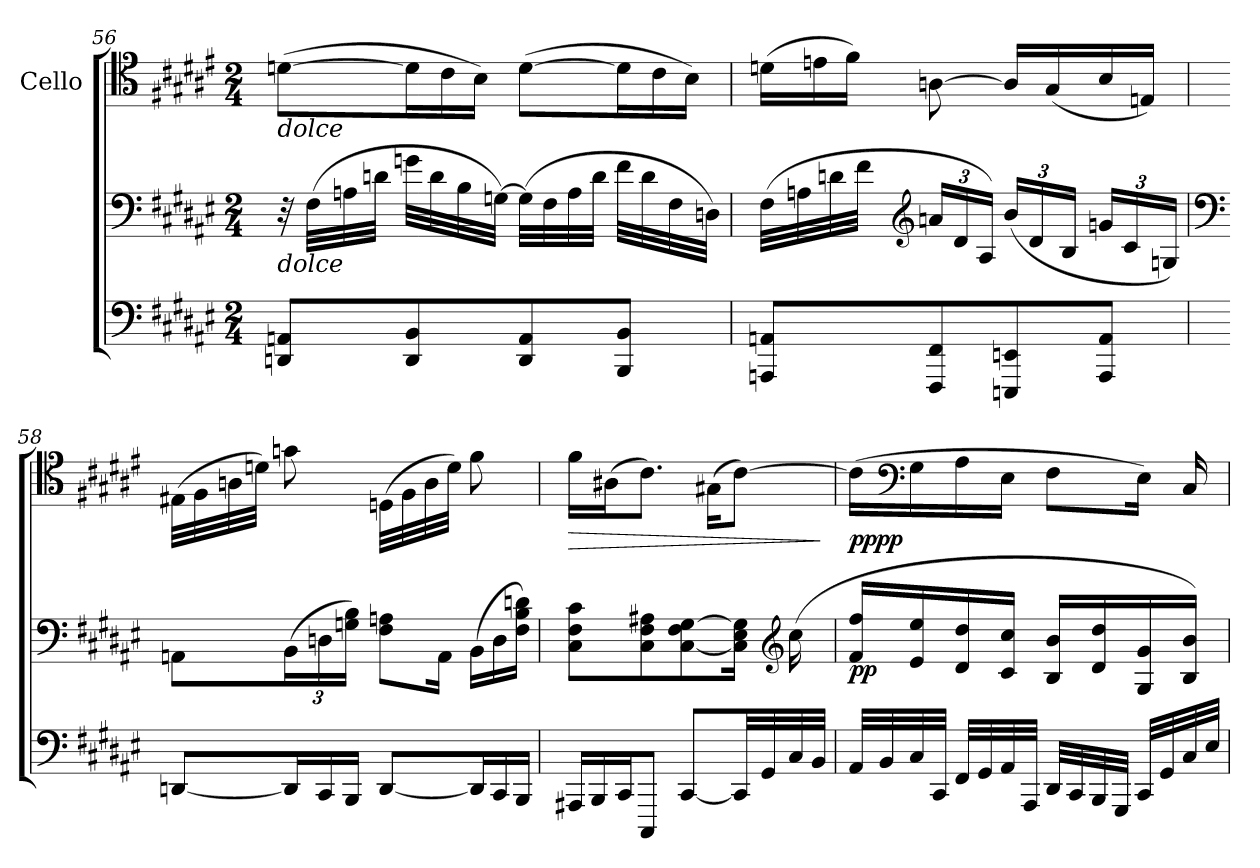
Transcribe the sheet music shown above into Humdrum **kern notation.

**kern	**kern	**dynam	**kern	**dynam
*part2	*part2	*part2	*part1	*part1
*staff3	*staff2	*staff2/3	*staff1	*staff1
*	*	*	*I"Cello	*
*clefF4	*clefF4	*	*clefC4	*
*k[f#c#g#d#a#e#]	*k[f#c#g#d#a#e#]	*	*k[f#c#g#d#a#e#]	*
*F#:	*F#:	*	*F#:	*
*M2/4	*M2/4	*	*M2/4	*
=56	=56	=56	=56	=56
!	!	!	!LO:TX:b:i:t=dolce	!
!	!LO:TX:b:i:t=dolce	!	!	!
8DDn/ 8AAn/L	32r	.	(>[8dn\L	.
.	(>32F#\LLL	.	.	.
.	32An\	.	.	.
.	32dn\JJJ	.	.	.
*	*	*	*Xtuplet	*
8DD/ 8BB/	32gn\LLL	.	24d\L]	.
.	32d\	.	.	.
.	.	.	24c#\	.
.	32B\	.	.	.
.	.	.	24B\JJ)	.
.	[32Gn\JJJ)	.	.	.
8DD/ 8AA/	(>32G\LLL]	.	(>[8d\L	.
.	32F#\	.	.	.
.	32A\	.	.	.
.	32d\JJJ	.	.	.
8BBB/ 8BB/J	32f#\LLL	.	24d\L]	.
.	32d\	.	.	.
.	.	.	24c#\	.
.	32F#\	.	.	.
.	.	.	24B\JJ)	.
.	32Dn\JJJ)	.	.	.
=57	=57	=57	=57	=57
8AAAn/ 8AAn/L	(>32F#\LLL	.	(>24dn\LL	.
.	32An\	.	.	.
.	.	.	24en\	.
.	32dn\	.	.	.
.	.	.	24f#\JJ)	.
.	32f#\JJJ	.	.	.
*	*clefG2	*	*	*
*	*Xbrackettup	*	*	*
8FFF#/ 8FF#/	24an/LL	.	[8An\	.
.	24d/	.	.	.
.	24A/JJ)	.	.	.
8EEEn/ 8EEn/	(<24b/LL	.	16A/LL]	.
.	24d/	.	.	.
.	.	.	(<16G#/	.
.	24B/JJ	.	.	.
8AAA/ 8AA/J	24gn/LL	.	16B/	.
.	24c#/	.	.	.
.	.	.	16En/JJ)	.
.	24Gn/JJ)	.	.	.
!!LO:PB:g=z
=58	=58	=58	=58	=58
*	*clefF4	*	*	*
[8DDn/L	8AAn\L	.	(>32E#X\LLL	.
.	.	.	32F#\	.
.	.	.	32An\	.
.	.	.	32dn\JJJ)	.
*Xtuplet	*	*	*	*
24DD/L]	(>24BB\L	.	8gn\	.
24CC#/	24Dn\	.	.	.
24BBB/JJ	24Gn\ 24B\JJ)	.	.	.
*	*Xtuplet	*	*	*
[8DD/L	12F#\ 12An\L	.	(>32Dn\LLL	.
.	.	.	32F#\	.
.	.	.	32A\	.
.	24AA\Jk	.	.	.
.	.	.	32d\JJJ)	.
24DD/L]	(>24BB\LL	.	8f#\	.
24CC#/	24D\	.	.	.
24BBB/JJ	24F#\ 24B\ 24dn\JJ)	.	.	.
=59	=59	=59	=59	=59
!	!	!	!	!LO:HP:b
24AAA#X/LL	8C#\ 8F#\ 8c#\L	.	16f#\LL	>
24BBB/	.	.	.	.
.	.	.	(>16A#X\J	.
24CC#/J	.	.	.	.
8CCC#/J	8C#\ 8F#\ 8A#X\	.	8.c#\J)	.
[8CC#/L	[8C#\ 8F#\ [8G#\	.	.	.
.	.	.	(>16G#X\KL	.
32CC#/LL]	16C#\] 16E#\ 16G#\]Jk	.	[8c#\J)	.
32GG#/	.	.	.	.
*	*clefG2	*	*	*
32C#/	(>16cc#\	.	.	.
32BB/JJJ	.	.	.	.
.	.	.	.	]
=60	=60	=60	=60	=60
!	!	!LO:DY:b	!	!LO:DY:b
!	!	!	!	!LO:DY:n=1:b
32AA#/LLL	16f#/ 16ff#/LL	pp	(>16c#\LL]	pp pp
32BB/	.	.	.	.
*	*	*	*clefF4	*
32C#/	16e#/ 16ee#/	.	16G#\	.
32CC#/JJJ	.	.	.	.
32FF#/LLL	16d#/ 16dd#/	.	16A#\	.
32GG#/	.	.	.	.
32AA#/	16c#/ 16cc#/JJ	.	16E#\JJ	.
32AAA#/JJJ	.	.	.	.
32DD#/LLL	16B/ 16b/LL	.	8F#\L	.
32CC#/	.	.	.	.
32BBB/	16d#/ 16dd#/	.	.	.
32GGG#/JJJ	.	.	.	.
32CC#/LLL	16G#/ 16g#/	.	16E#\Jk)	.
32GG#/	.	.	.	.
32C#/	16B/ 16b/JJ)	.	16C#/	.
32E#/JJJ	.	.	.	.
=	=	=	=	=
*-	*-	*-	*-	*-
